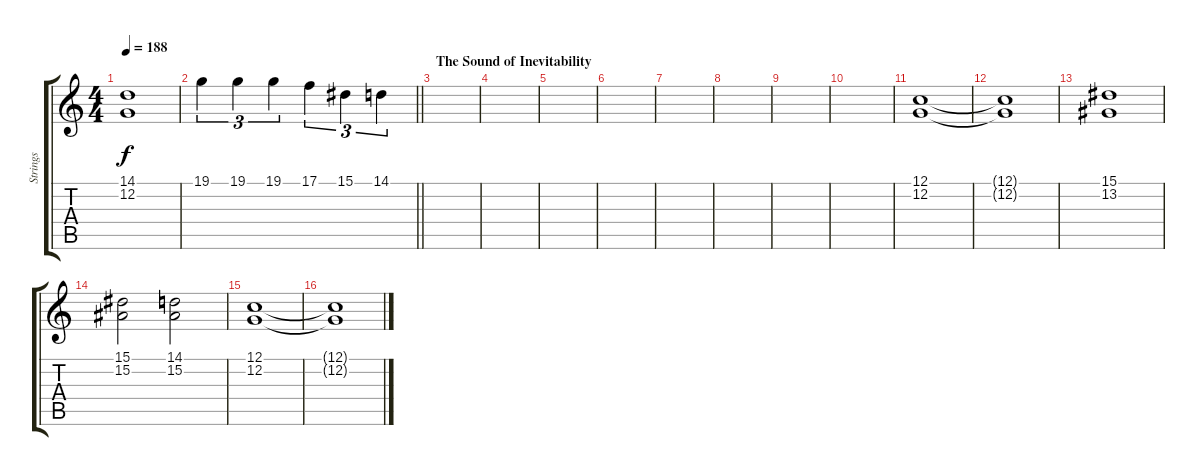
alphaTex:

\track ("Strings" "Strings") {instrument stringensemble1}
\staff {score tabs}
\tuning (C4 G3 Eb3 Bb2 F2 C2) {hide}
\ts (4 4)
\tempo 188
\clef g2
\ks c
(14.1 12.2).1{dy f} |
\barLineRight lightlight
19.1.4{tu (3 2)} 19.1.4{tu (3 2)} 19.1.4{tu (3 2)} 17.1.4{tu (3 2)} 15.1.4{tu (3 2)} 14.1.4{tu (3 2)} |
\section ("" "The Sound of Inevitability")
|
|
|
|
|
|
|
|
(12.1 12.2).1 |
(12.1{t} 12.2{t}).1 |
(15.1 13.2).1 |
(15.1 15.2).2 (14.1 15.2).2 |
(12.1 12.2).1 |
(12.1{t} 12.2{t}).1
